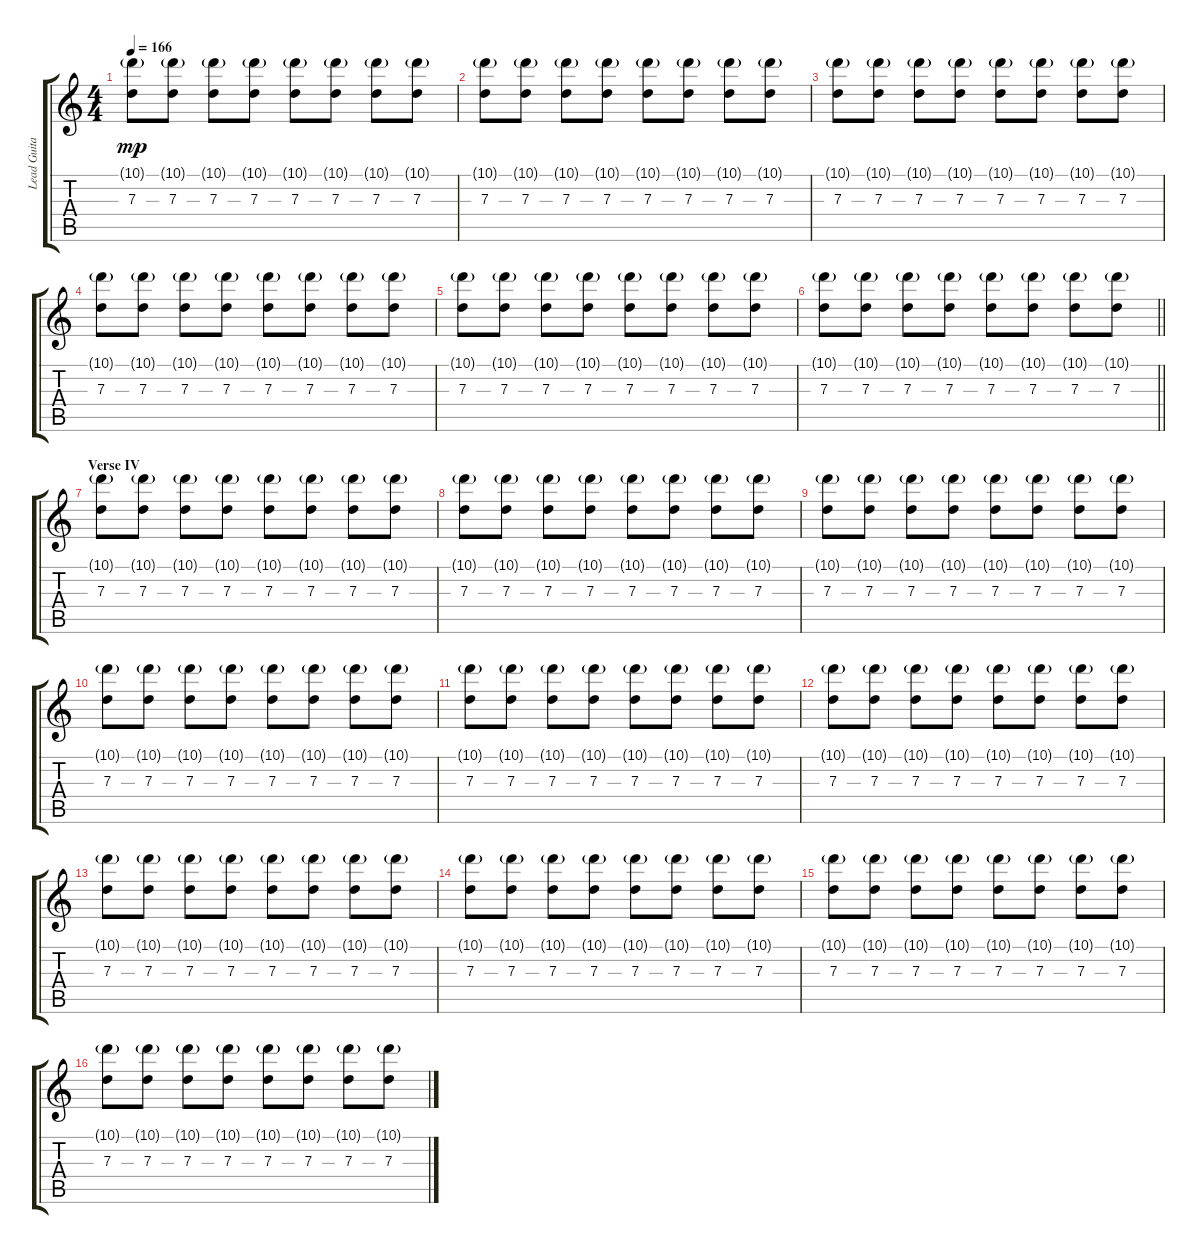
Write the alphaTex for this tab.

\track ("Lead Guitar II" "Lead Guita") {instrument overdrivenguitar}
\staff {score tabs}
\tuning (E4 B3 G3 D3 A2 E2) {hide}
\ts (4 4)
\tempo 166
\clef g2
\ks c
(10.1{g} 7.3).8{dy mp} (10.1{g} 7.3).8 (10.1{g} 7.3).8 (10.1{g} 7.3).8 (10.1{g} 7.3).8 (10.1{g} 7.3).8 (10.1{g} 7.3).8 (10.1{g} 7.3).8 |
(10.1{g} 7.3).8 (10.1{g} 7.3).8 (10.1{g} 7.3).8 (10.1{g} 7.3).8 (10.1{g} 7.3).8 (10.1{g} 7.3).8 (10.1{g} 7.3).8 (10.1{g} 7.3).8 |
(10.1{g} 7.3).8 (10.1{g} 7.3).8 (10.1{g} 7.3).8 (10.1{g} 7.3).8 (10.1{g} 7.3).8 (10.1{g} 7.3).8 (10.1{g} 7.3).8 (10.1{g} 7.3).8 |
(10.1{g} 7.3).8 (10.1{g} 7.3).8 (10.1{g} 7.3).8 (10.1{g} 7.3).8 (10.1{g} 7.3).8 (10.1{g} 7.3).8 (10.1{g} 7.3).8 (10.1{g} 7.3).8 |
(10.1{g} 7.3).8 (10.1{g} 7.3).8 (10.1{g} 7.3).8 (10.1{g} 7.3).8 (10.1{g} 7.3).8 (10.1{g} 7.3).8 (10.1{g} 7.3).8 (10.1{g} 7.3).8 |
\barLineRight lightlight
(10.1{g} 7.3).8 (10.1{g} 7.3).8 (10.1{g} 7.3).8 (10.1{g} 7.3).8 (10.1{g} 7.3).8 (10.1{g} 7.3).8 (10.1{g} 7.3).8 (10.1{g} 7.3).8 |
\section ("" "Verse IV")
(10.1{g} 7.3).8 (10.1{g} 7.3).8 (10.1{g} 7.3).8 (10.1{g} 7.3).8 (10.1{g} 7.3).8 (10.1{g} 7.3).8 (10.1{g} 7.3).8 (10.1{g} 7.3).8 |
(10.1{g} 7.3).8 (10.1{g} 7.3).8 (10.1{g} 7.3).8 (10.1{g} 7.3).8 (10.1{g} 7.3).8 (10.1{g} 7.3).8 (10.1{g} 7.3).8 (10.1{g} 7.3).8 |
(10.1{g} 7.3).8 (10.1{g} 7.3).8 (10.1{g} 7.3).8 (10.1{g} 7.3).8 (10.1{g} 7.3).8 (10.1{g} 7.3).8 (10.1{g} 7.3).8 (10.1{g} 7.3).8 |
(10.1{g} 7.3).8 (10.1{g} 7.3).8 (10.1{g} 7.3).8 (10.1{g} 7.3).8 (10.1{g} 7.3).8 (10.1{g} 7.3).8 (10.1{g} 7.3).8 (10.1{g} 7.3).8 |
(10.1{g} 7.3).8 (10.1{g} 7.3).8 (10.1{g} 7.3).8 (10.1{g} 7.3).8 (10.1{g} 7.3).8 (10.1{g} 7.3).8 (10.1{g} 7.3).8 (10.1{g} 7.3).8 |
(10.1{g} 7.3).8 (10.1{g} 7.3).8 (10.1{g} 7.3).8 (10.1{g} 7.3).8 (10.1{g} 7.3).8 (10.1{g} 7.3).8 (10.1{g} 7.3).8 (10.1{g} 7.3).8 |
(10.1{g} 7.3).8 (10.1{g} 7.3).8 (10.1{g} 7.3).8 (10.1{g} 7.3).8 (10.1{g} 7.3).8 (10.1{g} 7.3).8 (10.1{g} 7.3).8 (10.1{g} 7.3).8 |
(10.1{g} 7.3).8 (10.1{g} 7.3).8 (10.1{g} 7.3).8 (10.1{g} 7.3).8 (10.1{g} 7.3).8 (10.1{g} 7.3).8 (10.1{g} 7.3).8 (10.1{g} 7.3).8 |
(10.1{g} 7.3).8 (10.1{g} 7.3).8 (10.1{g} 7.3).8 (10.1{g} 7.3).8 (10.1{g} 7.3).8 (10.1{g} 7.3).8 (10.1{g} 7.3).8 (10.1{g} 7.3).8 |
(10.1{g} 7.3).8 (10.1{g} 7.3).8 (10.1{g} 7.3).8 (10.1{g} 7.3).8 (10.1{g} 7.3).8 (10.1{g} 7.3).8 (10.1{g} 7.3).8 (10.1{g} 7.3).8
